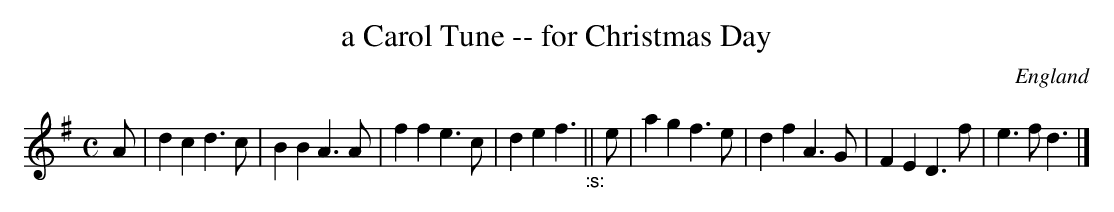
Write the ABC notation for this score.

X:1
T:a Carol Tune -- for Christmas Day
L:1/8
M:C
O:England
K:G
A| d2c2 d3c | B2B2 A3A | f2f2 e3c | d2e2 f3 "_:s:"|| \
e| a2g2 f3e | d2f2 A3G | F2E2 D3f | e3f d3 |]
